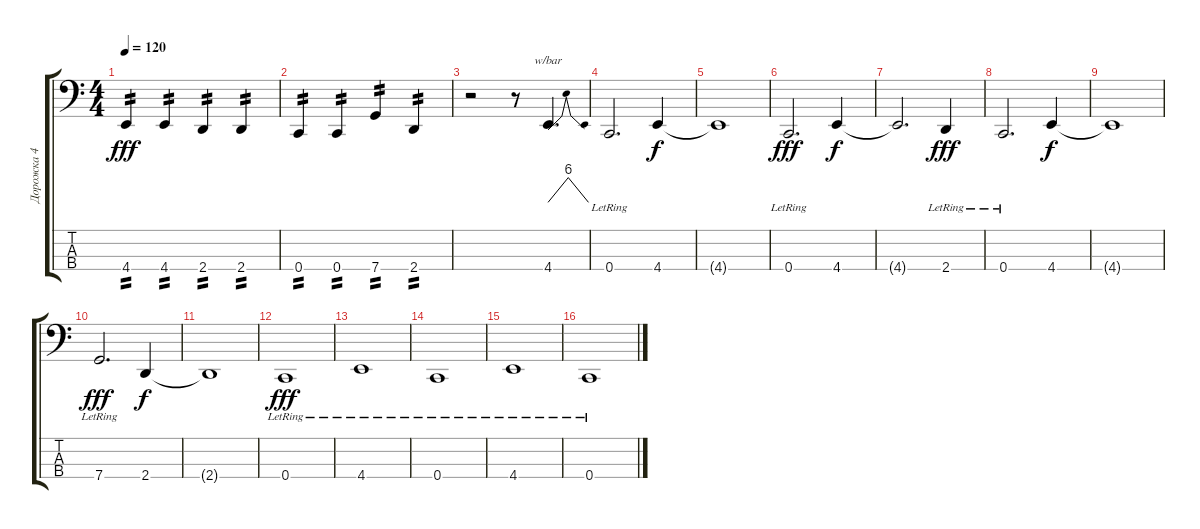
\track ("Дорожка 4" "Дорожка 4") {instrument electricbassfinger}
\staff {score tabs}
\tuning (F2 C2 G1 C1) {hide}
\ts (4 4)
\tempo 120
\clef f4
\ks c
4.4.4{tp 2 dy fff} 4.4.4{tp 2} 2.4.4{tp 2} 2.4.4{tp 2} |
0.4.4{tp 2} 0.4.4{tp 2} 7.4.4{tp 2} 2.4.4{tp 2} |
r.2 r.8 4.4.4{d tbe (dip default 0 0 30 24 60 0)} |
0.4{lr}.2{d} 4.4.4{dy f} |
4.4{t}.1 |
0.4{lr}.2{d dy fff} 4.4.4{dy f} |
4.4{t}.2{d} 2.4{lr}.4{dy fff} |
0.4{lr}.2{d} 4.4.4{dy f} |
4.4{t}.1 |
7.4{lr}.2{d dy fff} 2.4.4{dy f} |
2.4{t}.1 |
0.4{lr}.1{dy fff} |
4.4{lr}.1 |
0.4{lr}.1 |
4.4{lr}.1 |
0.4{lr}.1
